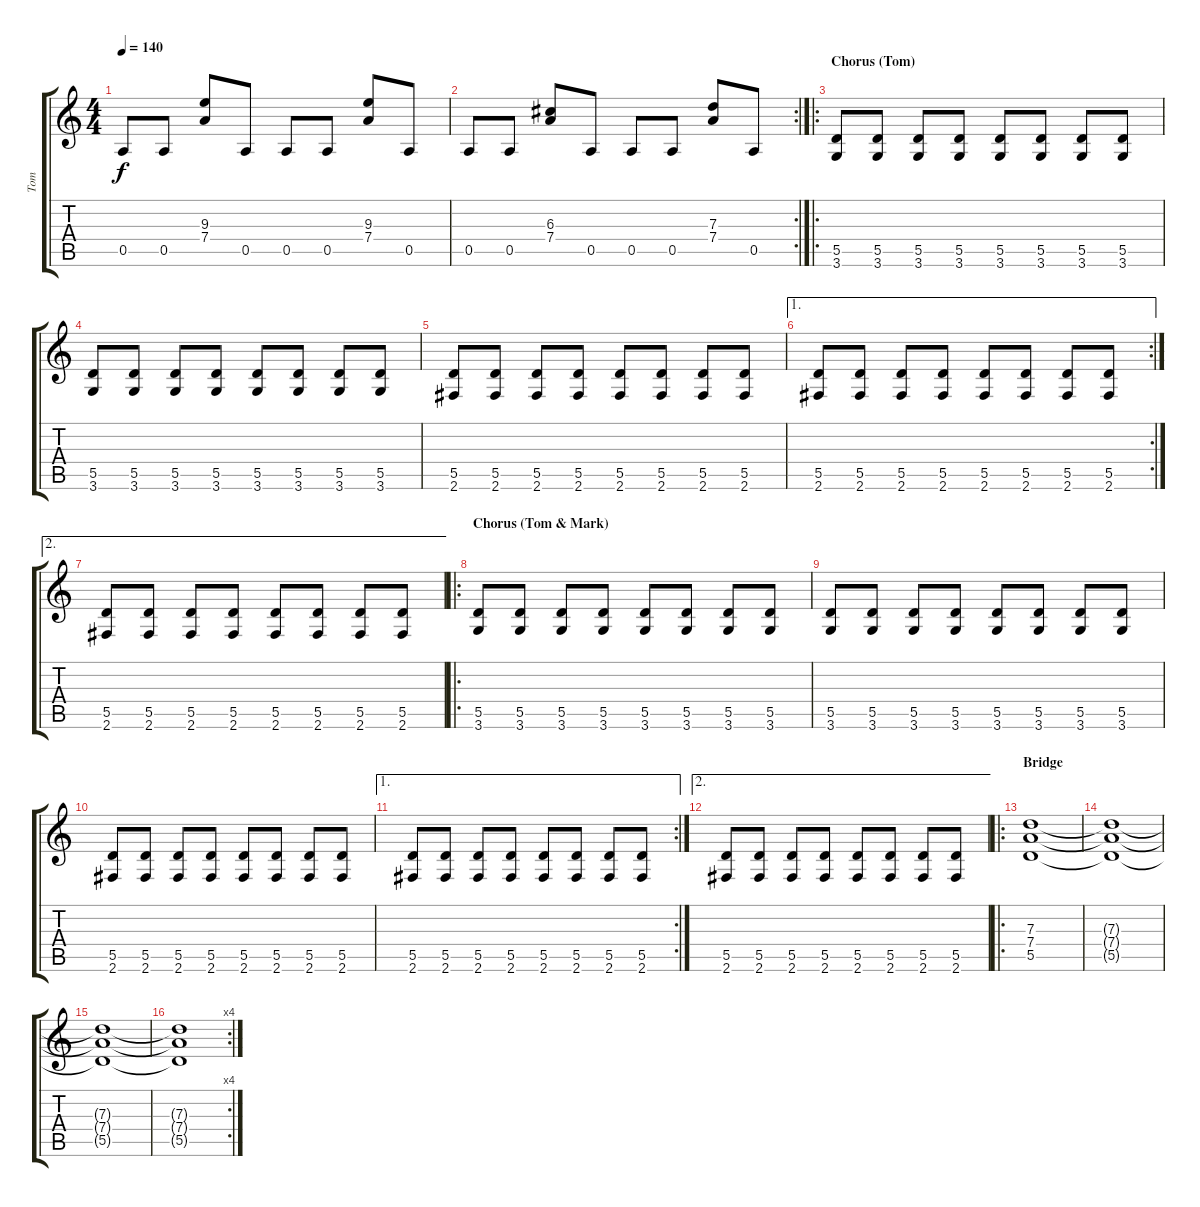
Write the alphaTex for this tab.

\track ("Tom" "Tom") {instrument electricguitarclean}
\staff {score tabs}
\tuning (E4 B3 G3 D3 A2 E2) {hide}
\ts (4 4)
\tempo 140
\clef g2
\ks c
0.5.8{dy f} 0.5.8 (9.3 7.4).8 0.5.8 0.5.8 0.5.8 (9.3 7.4).8 0.5.8 |
\rc 2
0.5.8 0.5.8 (6.3 7.4).8 0.5.8 0.5.8 0.5.8 (7.3 7.4).8 0.5.8 |
\ro
\section ("" "Chorus (Tom)")
(5.5 3.6).8{instrument distortionguitar} (5.5 3.6).8 (5.5 3.6).8 (5.5 3.6).8 (5.5 3.6).8 (5.5 3.6).8 (5.5 3.6).8 (5.5 3.6).8 |
(5.5 3.6).8 (5.5 3.6).8 (5.5 3.6).8 (5.5 3.6).8 (5.5 3.6).8 (5.5 3.6).8 (5.5 3.6).8 (5.5 3.6).8 |
(5.5 2.6).8 (5.5 2.6).8 (5.5 2.6).8 (5.5 2.6).8 (5.5 2.6).8 (5.5 2.6).8 (5.5 2.6).8 (5.5 2.6).8 |
\ae 1
\rc 2
(5.5 2.6).8 (5.5 2.6).8 (5.5 2.6).8 (5.5 2.6).8 (5.5 2.6).8 (5.5 2.6).8 (5.5 2.6).8 (5.5 2.6).8 |
\ae 2
(5.5 2.6).8 (5.5 2.6).8 (5.5 2.6).8 (5.5 2.6).8 (5.5 2.6).8 (5.5 2.6).8 (5.5 2.6).8 (5.5 2.6).8 |
\ro
\section ("" "Chorus (Tom & Mark)")
(5.5 3.6).8 (5.5 3.6).8 (5.5 3.6).8 (5.5 3.6).8 (5.5 3.6).8 (5.5 3.6).8 (5.5 3.6).8 (5.5 3.6).8 |
(5.5 3.6).8 (5.5 3.6).8 (5.5 3.6).8 (5.5 3.6).8 (5.5 3.6).8 (5.5 3.6).8 (5.5 3.6).8 (5.5 3.6).8 |
(5.5 2.6).8 (5.5 2.6).8 (5.5 2.6).8 (5.5 2.6).8 (5.5 2.6).8 (5.5 2.6).8 (5.5 2.6).8 (5.5 2.6).8 |
\ae 1
\rc 2
(5.5 2.6).8 (5.5 2.6).8 (5.5 2.6).8 (5.5 2.6).8 (5.5 2.6).8 (5.5 2.6).8 (5.5 2.6).8 (5.5 2.6).8 |
\ae 2
(5.5 2.6).8 (5.5 2.6).8 (5.5 2.6).8 (5.5 2.6).8 (5.5 2.6).8 (5.5 2.6).8 (5.5 2.6).8 (5.5 2.6).8 |
\ro
\section ("" "Bridge")
(7.3 7.4 5.5).1{instrument overdrivenguitar} |
(7.3{t} 7.4{t} 5.5{t}).1 |
(7.3{t} 7.4{t} 5.5{t}).1 |
\rc 4
(7.3{t} 7.4{t} 5.5{t}).1
